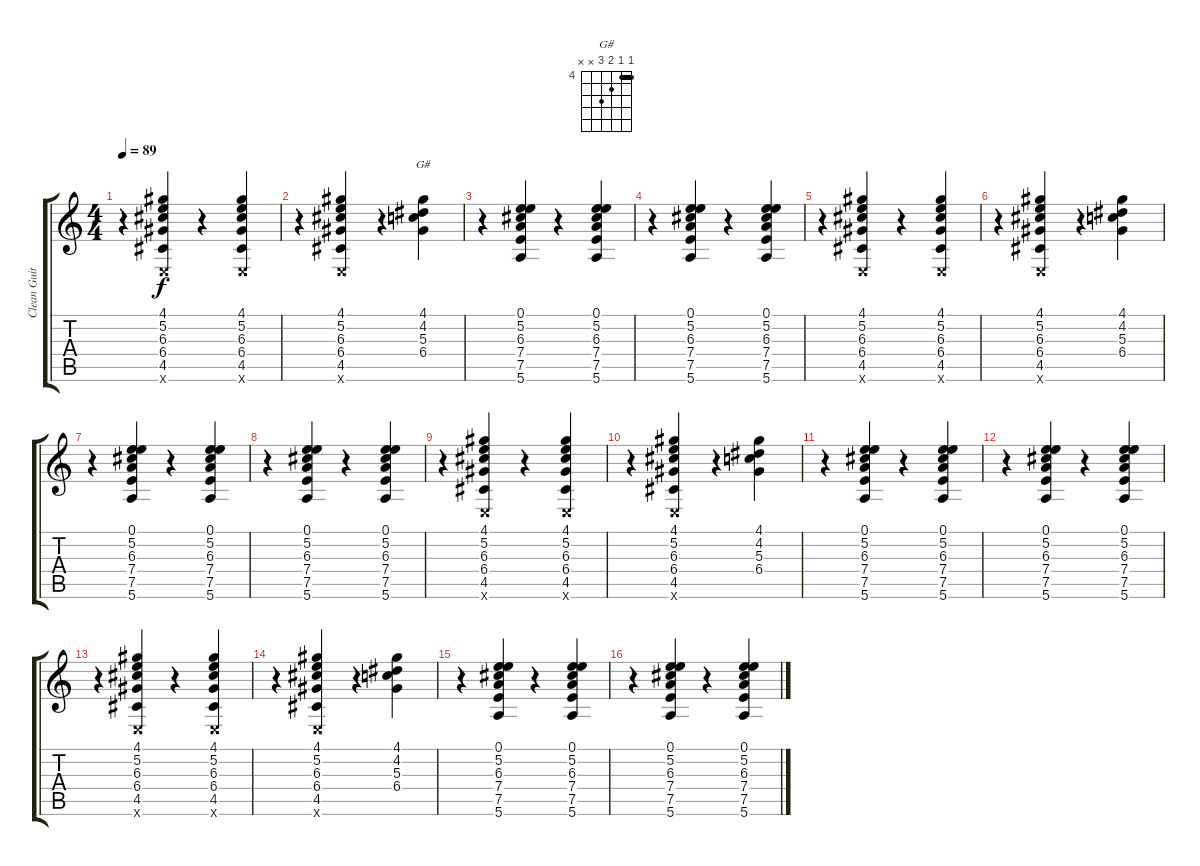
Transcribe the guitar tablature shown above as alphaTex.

\track ("Clean Guitar" "Clean Guit") {instrument electricguitarclean}
\staff {score tabs}
\tuning (E4 B3 G3 D3 A2 E2) {hide}
\chord ("G#" 4 4 5 6 x x) {firstfret 4 barre 4}
\ts (4 4)
\tempo 89
\clef g2
\ks c
r.4{dy f} (4.1 5.2 6.3 6.4 4.5 0.6{x}).4 r.4 (4.1 5.2 6.3 6.4 4.5 0.6{x}).4 |
r.4 (4.1 5.2 6.3 6.4 4.5 0.6{x}).4 r.4 (4.1 4.2 5.3 6.4).4{ch "G#"} |
r.4 (0.1 5.2 6.3 7.4 7.5 5.6).4 r.4 (0.1 5.2 6.3 7.4 7.5 5.6).4 |
r.4 (0.1 5.2 6.3 7.4 7.5 5.6).4 r.4 (0.1 5.2 6.3 7.4 7.5 5.6).4 |
r.4 (4.1 5.2 6.3 6.4 4.5 0.6{x}).4 r.4 (4.1 5.2 6.3 6.4 4.5 0.6{x}).4 |
r.4 (4.1 5.2 6.3 6.4 4.5 0.6{x}).4 r.4 (4.1 4.2 5.3 6.4).4 |
r.4 (0.1 5.2 6.3 7.4 7.5 5.6).4 r.4 (0.1 5.2 6.3 7.4 7.5 5.6).4 |
r.4 (0.1 5.2 6.3 7.4 7.5 5.6).4 r.4 (0.1 5.2 6.3 7.4 7.5 5.6).4 |
r.4 (4.1 5.2 6.3 6.4 4.5 0.6{x}).4 r.4 (4.1 5.2 6.3 6.4 4.5 0.6{x}).4 |
r.4 (4.1 5.2 6.3 6.4 4.5 0.6{x}).4 r.4 (4.1 4.2 5.3 6.4).4 |
r.4 (0.1 5.2 6.3 7.4 7.5 5.6).4 r.4 (0.1 5.2 6.3 7.4 7.5 5.6).4 |
r.4 (0.1 5.2 6.3 7.4 7.5 5.6).4 r.4 (0.1 5.2 6.3 7.4 7.5 5.6).4 |
r.4 (4.1 5.2 6.3 6.4 4.5 0.6{x}).4 r.4 (4.1 5.2 6.3 6.4 4.5 0.6{x}).4 |
r.4 (4.1 5.2 6.3 6.4 4.5 0.6{x}).4 r.4 (4.1 4.2 5.3 6.4).4 |
r.4 (0.1 5.2 6.3 7.4 7.5 5.6).4 r.4 (0.1 5.2 6.3 7.4 7.5 5.6).4 |
r.4 (0.1 5.2 6.3 7.4 7.5 5.6).4 r.4 (0.1 5.2 6.3 7.4 7.5 5.6).4
